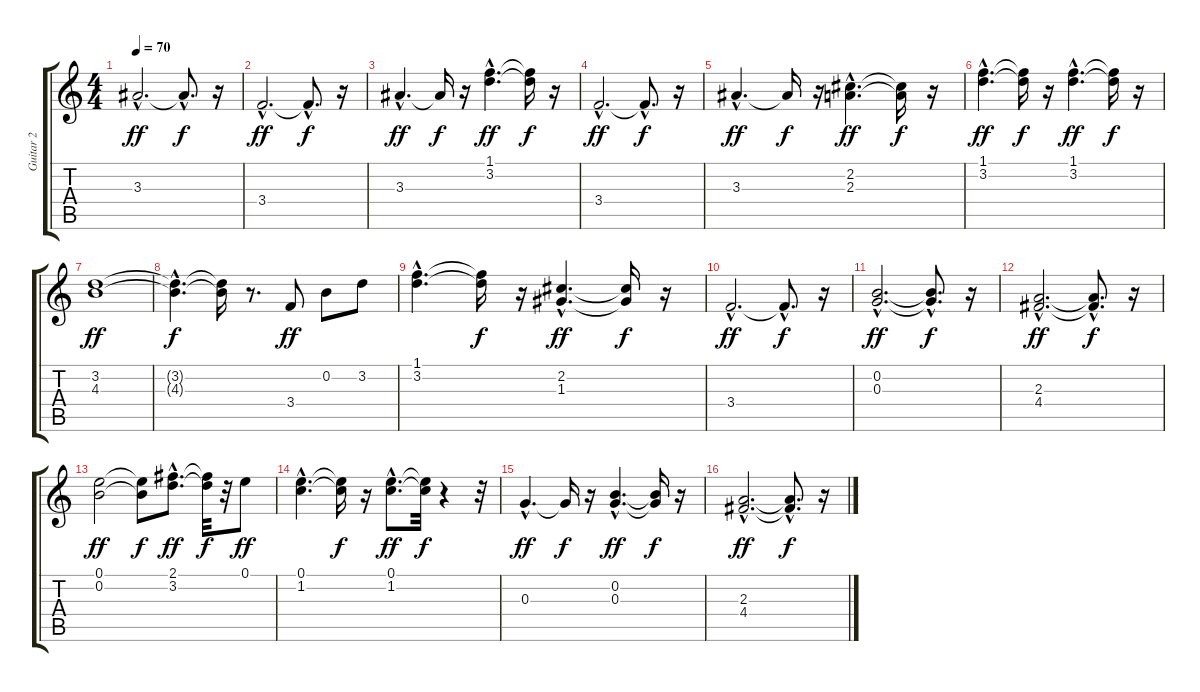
\track ("Guitar 2" "Guitar 2") {instrument electricguitarclean}
\staff {score tabs}
\tuning (E4 B3 G3 D3 A2 E2) {hide}
\ts (4 4)
\tempo 70
\clef g2
\ks c
3.3{hac}.2{d dy ff} 3.3{hac t}.8{d dy f} r.16 |
3.4{hac}.2{d dy ff} 3.4{hac t}.8{d dy f} r.16 |
3.3{hac}.4{d dy ff} 3.3{t}.16{dy f} r.16 (1.1{hac} 3.2{hac}).4{d dy ff} (1.1{t} 3.2{t}).16{dy f} r.16 |
3.4{hac}.2{d dy ff} 3.4{hac t}.8{d dy f} r.16 |
3.3{hac}.4{d dy ff} 3.3{t}.16{dy f} r.16 (2.2{hac} 2.3{hac}).4{d dy ff} (2.2{t} 2.3{t}).16{dy f} r.16 |
(1.1{hac} 3.2{hac}).4{d dy ff} (1.1{t} 3.2{t}).16{dy f} r.16 (1.1{hac} 3.2{hac}).4{d dy ff} (1.1{t} 3.2{t}).16{dy f} r.16 |
(3.2 4.3).1{dy ff} |
(3.2{hac t} 4.3{hac t}).4{d dy f} (3.2{t} 4.3{t}).16 r.8{d} 3.4.8{dy ff} 0.2.8 3.2.8 |
(1.1{hac} 3.2{hac}).4{d} (1.1{t} 3.2{t}).16{dy f} r.16 (2.2{hac} 1.3{hac}).4{d dy ff} (2.2{t} 1.3{t}).16{dy f} r.16 |
3.4{hac}.2{d dy ff} 3.4{hac t}.8{d dy f} r.16 |
(0.2{hac} 0.3{hac}).2{d dy ff} (0.2{hac t} 0.3{hac t}).8{d dy f} r.16 |
(2.3{hac} 4.4{hac}).2{d dy ff} (2.3{hac t} 4.4{hac t}).8{d dy f} r.16 |
(0.1 0.2).2{dy ff} (0.1{t} 0.2{t}).8{dy f} (2.1{hac} 3.2{hac}).8{d dy ff} (2.1{t} 3.2{t}).32{dy f} r.32 0.1.8{dy ff} |
(0.1{hac} 1.2{hac}).4{d} (0.1{t} 1.2{t}).16{dy f} r.16 (0.1{hac} 1.2{hac}).8{d dy ff} (0.1{t} 1.2{t}).32{dy f} r.4 r.32 |
0.3{hac}.4{d dy ff} 0.3{t}.16{dy f} r.16 (0.2{hac} 0.3{hac}).4{d dy ff} (0.2{t} 0.3{t}).16{dy f} r.16 |
(2.3{hac} 4.4{hac}).2{d dy ff} (2.3{hac t} 4.4{hac t}).8{d dy f} r.16
